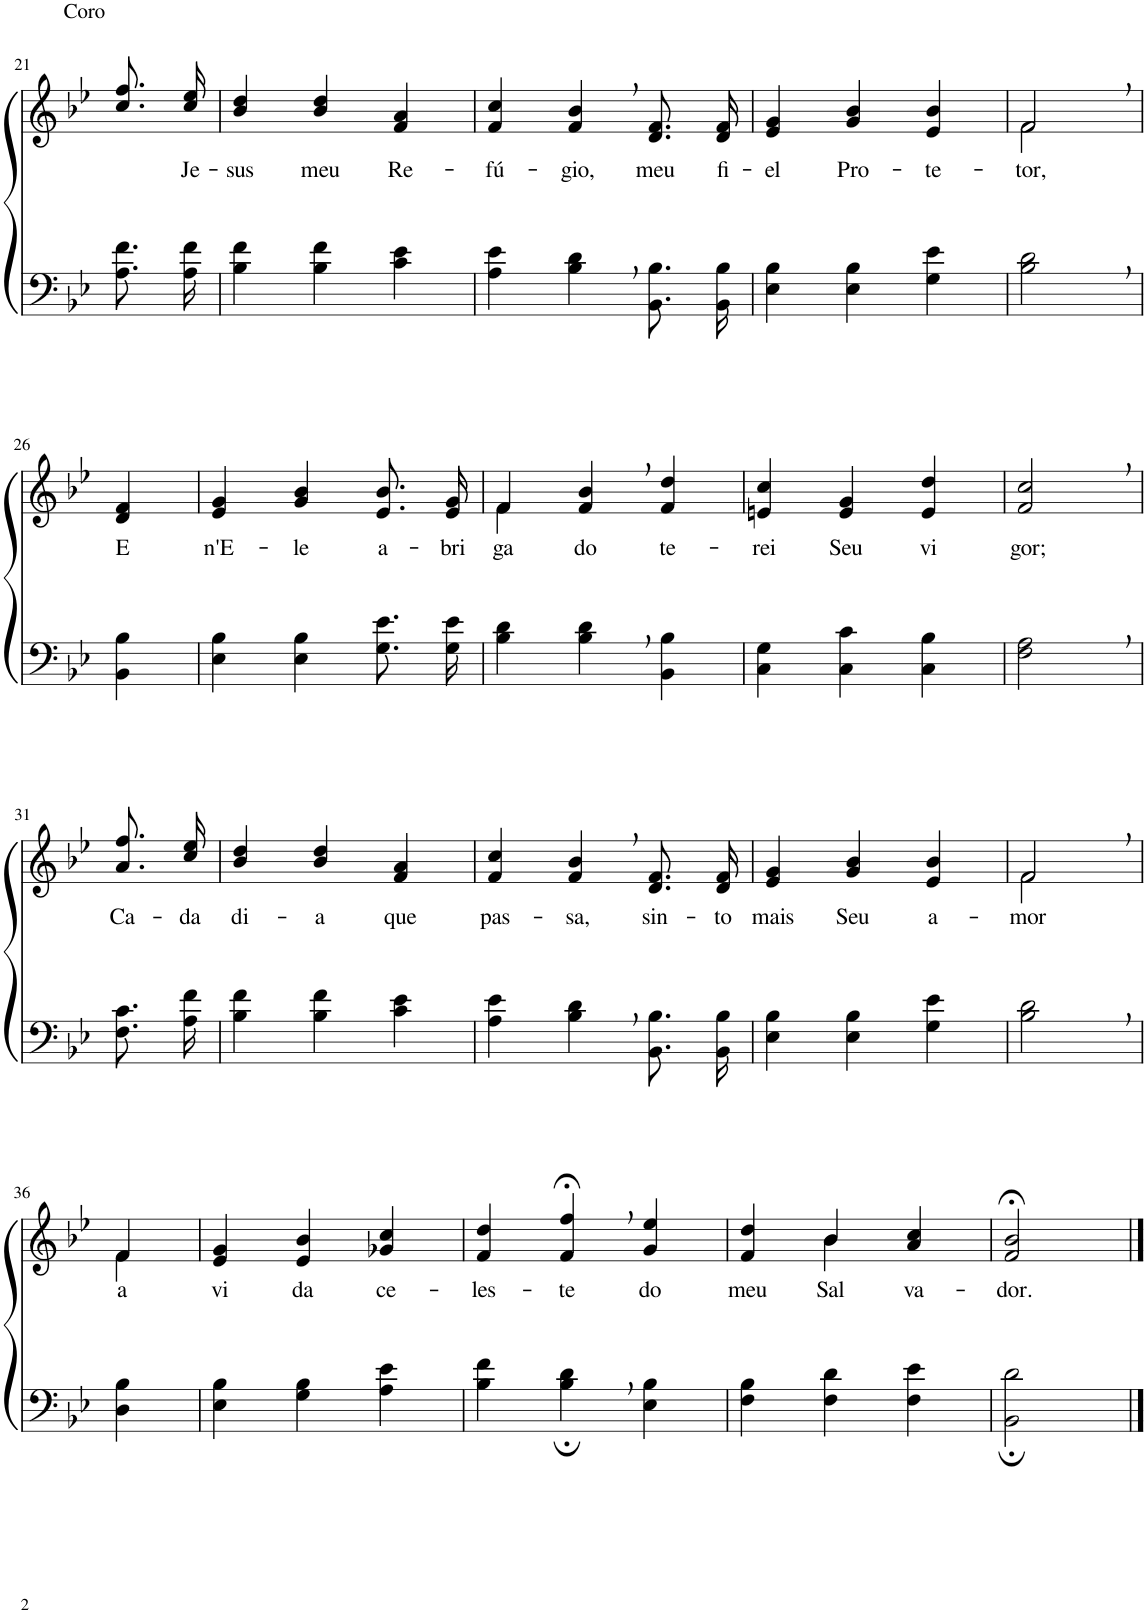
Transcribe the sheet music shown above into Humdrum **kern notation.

**kern	**kern	**text
*part2	*part1	*part1
*staff2	*staff1	*staff1
*I"Parte III e IV	*I"Parte I e II	*
!!LO:PB:g=z
*clefF4	*clefG2	*
*Trd2c3	*Trd2c3	*
*k[b-e-]	*k[b-e-]	*
*M3/4	*M3/4	*
=21	=21	=21
!	!LO:TX:a:t=Coro	!
8.A\ 8.f\L	8.cc\ 8.ff\L	.
!	!	!LO:LY:b
16A\ 16f\Jk	16cc\ 16ee-\Jk	Je-
=22	=22	=22
!	!	!LO:LY:b
4B-\ 4f\	4b-/ 4dd/	-sus
!	!	!LO:LY:b
4B-\ 4f\	4b-/ 4dd/	meu
!	!	!LO:LY:b
4c\ 4e-\	4f/ 4a/	Re-
=23	=23	=23
!	!	!LO:LY:b
4A\ 4e-\	4f/ 4cc/	-fú-
!	!	!LO:LY:b
4B-\, 4d\,	4f/, 4b-/,	-gio,
!	!	!LO:LY:b
8.BB-\ 8.B-\L	8.d/ 8.f/L	meu
!	!	!LO:LY:b
16BB-\ 16B-\Jk	16d/ 16f/Jk	fi-
=24	=24	=24
!	!	!LO:LY:b
4E-\ 4B-\	4e-/ 4g/	-el
!	!	!LO:LY:b
4E-\ 4B-\	4g/ 4b-/	Pro-
!	!	!LO:LY:b
4G\ 4e-\	4e-/ 4b-/	-te-
=25	=25	=25
!	!	!LO:LY:b
*	*^	*
2B-\, 2d\,	2f,\	2f/	-tor,
!!LO:LB:g=z
=26	=26	=26	=26
!	!	!	!LO:LY:b
*	*v	*v	*
4BB-\ 4B-\	4d/ 4f/	E
=27	=27	=27
!	!	!LO:LY:b
4E-\ 4B-\	4e-/ 4g/	n'E-
!	!	!LO:LY:b
4E-\ 4B-\	4g/ 4b-/	-le
!	!	!LO:LY:b
8.G\ 8.e-\L	8.e-/ 8.b-/L	a-
!	!	!LO:LY:b
16G\ 16e-\Jk	16e-/ 16g/Jk	-bri-
=28	=28	=28
*	*^	*
!	!	!	!LO:LY:b
4B-\ 4d\	4f/	4f\	-ga-
!	!	!	!LO:LY:b
4B-\, 4d\,	4f/, 4b-/,	2ryy	-do
!	!	!	!LO:LY:b
4BB-\ 4B-\	4f/ 4dd/	.	te-
*	*v	*v	*
=29	=29	=29
!	!	!LO:LY:b
4C\ 4G\	4en/ 4cc/	-rei
!	!	!LO:LY:b
4C\ 4c\	4e/ 4g/	Seu
!	!	!LO:LY:b
4C\ 4B-\	4e/ 4dd/	vi
=30	=30	=30
!	!	!LO:LY:b
2F\, 2A\,	2f/, 2cc/,	gor;
!!LO:LB:g=z
=31	=31	=31
!	!	!LO:LY:b
8.F\ 8.c\L	8.a\ 8.ff\L	Ca-
!	!	!LO:LY:b
16A\ 16f\Jk	16cc\ 16ee-\Jk	-da
=32	=32	=32
!	!	!LO:LY:b
4B-\ 4f\	4b-/ 4dd/	di-
!	!	!LO:LY:b
4B-\ 4f\	4b-/ 4dd/	-a
!	!	!LO:LY:b
4c\ 4e-\	4f/ 4a/	que
=33	=33	=33
!	!	!LO:LY:b
4A\ 4e-\	4f/ 4cc/	pas-
!	!	!LO:LY:b
4B-\, 4d\,	4f/, 4b-/,	-sa,
!	!	!LO:LY:b
8.BB-\ 8.B-\L	8.d/ 8.f/L	sin-
!	!	!LO:LY:b
16BB-\ 16B-\Jk	16d/ 16f/Jk	-to
=34	=34	=34
!	!	!LO:LY:b
4E-\ 4B-\	4e-/ 4g/	mais
!	!	!LO:LY:b
4E-\ 4B-\	4g/ 4b-/	Seu
!	!	!LO:LY:b
4G\ 4e-\	4e-/ 4b-/	a-
=35	=35	=35
!	!	!LO:LY:b
*	*^	*
2B-\, 2d\,	2f,\	2f/	-mor
!!LO:LB:g=z	!!
=36	=36	=36	=36
!	!	!	!LO:LY:b
4D\ 4B-\	4f/	4f\	a
=37	=37	=37	=37
!	!	!	!LO:LY:b
*	*v	*v	*
4E-\ 4B-\	4e-/ 4g/	vi
!	!	!LO:LY:b
4G\ 4B-\	4e-/ 4b-/	da
!	!	!LO:LY:b
4A\ 4e-\	4g-X/ 4cc/	ce-
=38	=38	=38
!	!	!LO:LY:b
4B-\ 4f\	4f/ 4dd/	-les-
!	!	!LO:LY:b
4B-\;, 4d\;,	4f/;<, 4ff/;<,	-te
!	!	!LO:LY:b
4E-\ 4B-\	4g/ 4ee-/	do
=39	=39	=39
*	*^	*
!	!	!	!LO:LY:b
4F\ 4B-\	4ryy	4f/ 4dd/	meu
!	!	!	!LO:LY:b
4F\ 4d\	4b-\	4b-/	Sal-
!	!	!	!LO:LY:b
4F\ 4e-\	4ryy	4a/ 4cc/	-va-
=40	=40	=40	=40
!	!	!	!LO:LY:b
*	*v	*v	*
2BB-\; 2d\;	2f/;< 2b-/;<	-dor.
==	==	==
*-	*-	*-
